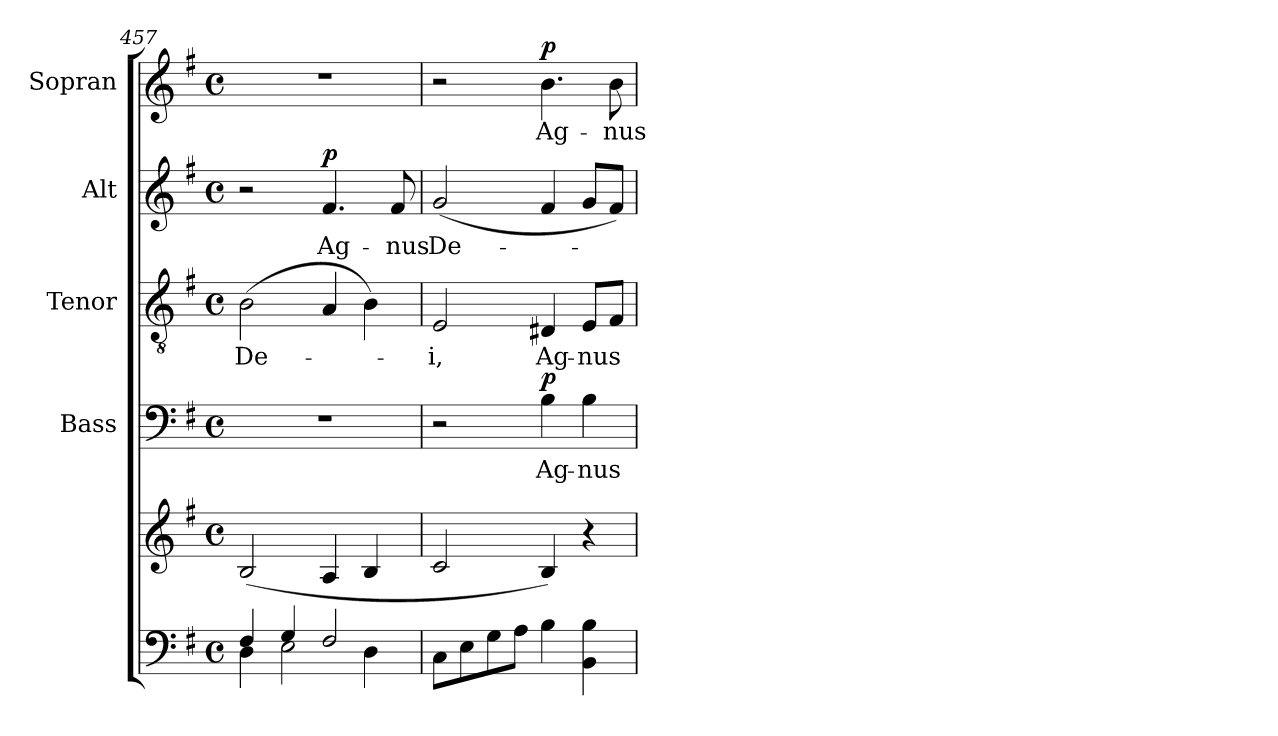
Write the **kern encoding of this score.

**kern	**kern	**kern	**text	**dynam	**kern	**text	**kern	**text	**dynam	**kern	**text	**dynam
*part5	*part5	*part4	*part4	*part4	*part3	*part3	*part2	*part2	*part2	*part1	*part1	*part1
*staff6	*staff5	*staff4	*staff4	*staff4	*staff3	*staff3	*staff2	*staff2	*staff2	*staff1	*staff1	*staff1
*	*	*I"Bass	*	*	*I"Tenor	*	*I"Alt	*	*	*I"Sopran	*	*
*	*	*I'B.	*	*	*I'T.	*	*I'A.	*	*	*I'S.	*	*
!!LO:PB:g=z
*clefF4	*clefG2	*clefF4	*	*	*clefGv2	*	*clefG2	*	*	*clefG2	*	*
*k[f#]	*k[f#]	*k[f#]	*	*	*k[f#]	*	*k[f#]	*	*	*k[f#]	*	*
*G:	*G:	*G:	*	*	*G:	*	*G:	*	*	*G:	*	*
*M4/4	*M4/4	*M4/4	*	*	*M4/4	*	*M4/4	*	*	*M4/4	*	*
*met(c)	*met(c)	*met(c)	*	*	*met(c)	*	*met(c)	*	*	*met(c)	*	*
=457	=457	=457	=457	=457	=457	=457	=457	=457	=457	=457	=457	=457
*^	*	*	*	*	*	*	*	*	*	*	*	*
!	!	!	!	!	!	!	!LO:LY:b	!	!	!	!	!	!
4F#/	4D\	(<2B/	1r	.	.	(>2B\	De-	2r	.	.	1r	.	.
4G/	2E\	.	.	.	.	.	.	.	.	.	.	.	.
!	!	!	!	!	!	!	!	!	!LO:LY:b	!LO:DY:a	!	!	!
2F#/	.	4A/	.	.	.	4A/	.	4.f#/	Ag-	p	.	.	.
.	4D\	4B/	.	.	.	4B\)	.	.	.	.	.	.	.
!	!	!	!	!	!	!	!	!	!LO:LY:b	!	!	!	!
.	.	.	.	.	.	.	.	8f#/	-nus	.	.	.	.
*v	*v	*	*	*	*	*	*	*	*	*	*	*	*
=458	=458	=458	=458	=458	=458	=458	=458	=458	=458	=458	=458	=458
!	!	!	!	!	!	!LO:LY:b	!	!LO:LY:b	!	!	!	!
8C\L	2c/	2r	.	.	2E/	-i,	(<2g/	De-	.	2r	.	.
8E\	.	.	.	.	.	.	.	.	.	.	.	.
8G\	.	.	.	.	.	.	.	.	.	.	.	.
8A\J	.	.	.	.	.	.	.	.	.	.	.	.
!	!	!	!LO:LY:b	!LO:DY:a	!	!LO:LY:b	!	!	!	!	!LO:LY:b	!LO:DY:a
4B\	4B/)	4B\	Ag-	p	4D#X/	Ag-	4f#/	.	.	4.b\	Ag-	p
!	!	!	!LO:LY:b	!	!	!LO:LY:b	!	!	!	!	!	!
4BB\ 4B\	4r	4B\	-nus	.	8E/L	-nus	8g/L	.	.	.	.	.
!	!	!	!	!	!	!	!	!	!	!	!LO:LY:b	!
.	.	.	.	.	8F#/J	.	8f#/J)	.	.	8b\	-nus	.
=	=	=	=	=	=	=	=	=	=	=	=	=
*-	*-	*-	*-	*-	*-	*-	*-	*-	*-	*-	*-	*-
